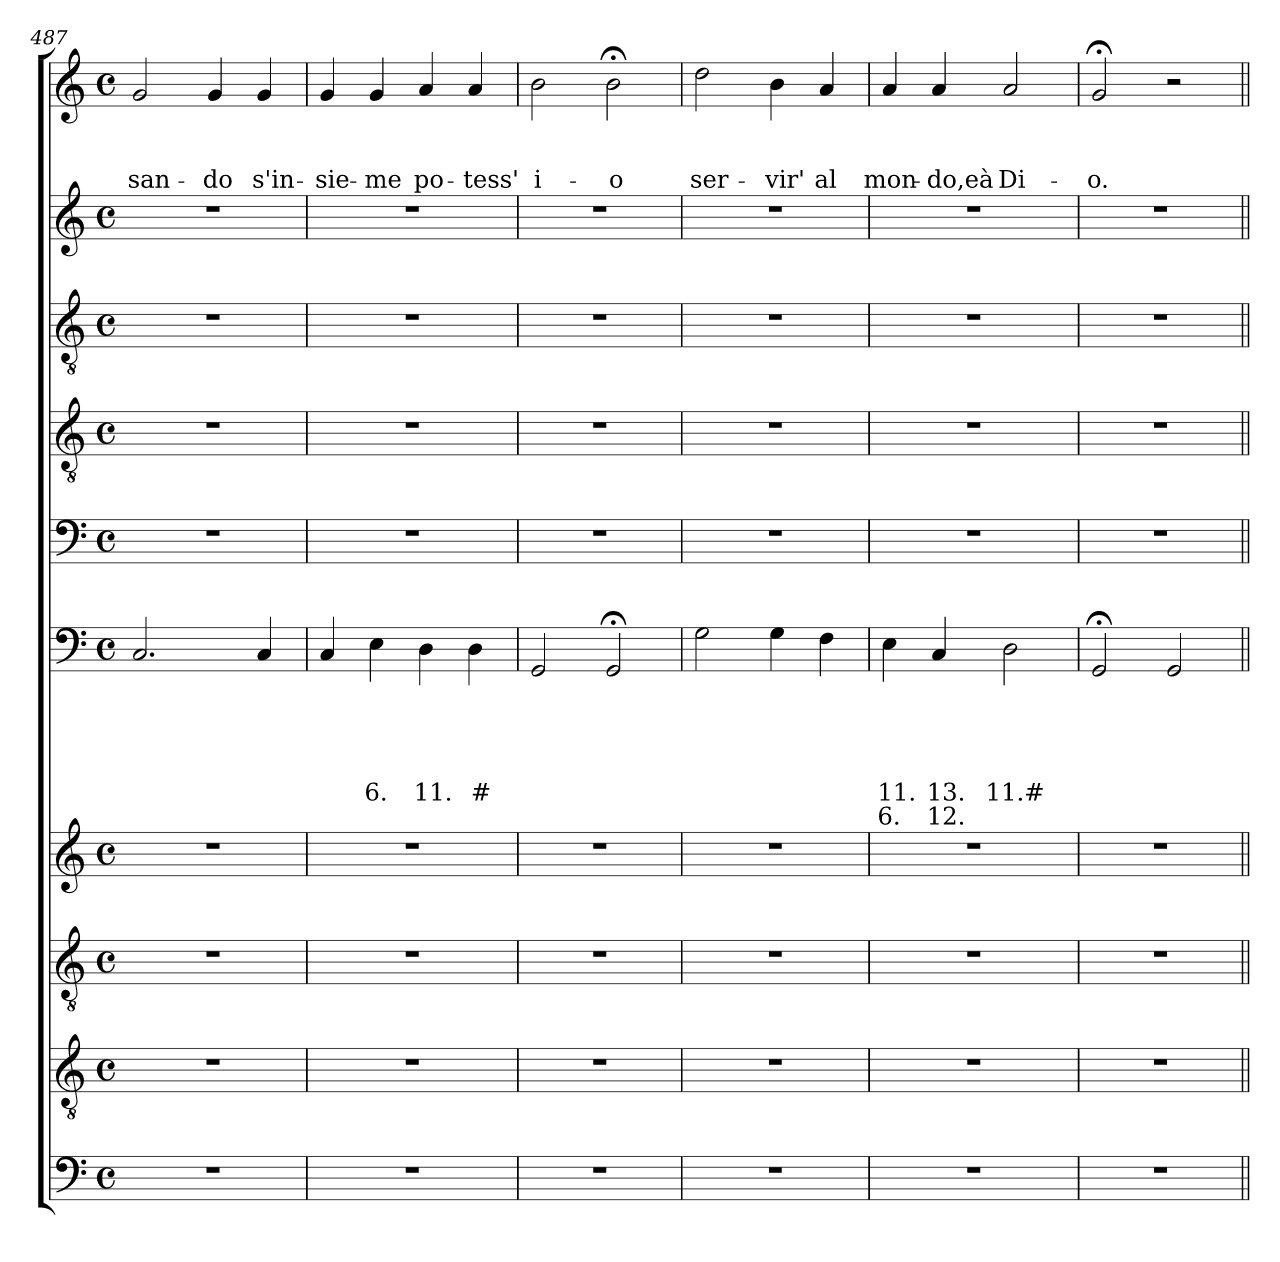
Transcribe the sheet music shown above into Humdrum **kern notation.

**kern	**kern	**kern	**kern	**kern	**text	**text	**text	**text	**text	**text	**kern	**kern	**kern	**kern	**kern	**text	**text	**text
*part10	*part9	*part8	*part7	*part6	*part6	*part6	*part6	*part6	*part6	*part6	*part5	*part4	*part3	*part2	*part1	*part1	*part1	*part1
*staff10	*staff9	*staff8	*staff7	*staff6	*staff6	*staff6	*staff6	*staff6	*staff6	*staff6	*staff5	*staff4	*staff3	*staff2	*staff1	*staff1	*staff1	*staff1
*clefF4	*clefGv2	*clefGv2	*clefG2	*clefF4	*	*	*	*	*	*	*clefF4	*clefGv2	*clefGv2	*clefG2	*clefG2	*	*	*
*k[]	*k[]	*k[]	*k[]	*k[]	*	*	*	*	*	*	*k[]	*k[]	*k[]	*k[]	*k[]	*	*	*
*C:	*C:	*C:	*C:	*C:	*	*	*	*	*	*	*C:	*C:	*C:	*C:	*C:	*	*	*
*M4/4	*M4/4	*M4/4	*M4/4	*M4/4	*	*	*	*	*	*	*M4/4	*M4/4	*M4/4	*M4/4	*M4/4	*	*	*
*met(c)	*met(c)	*met(c)	*met(c)	*met(c)	*	*	*	*	*	*	*met(c)	*met(c)	*met(c)	*met(c)	*met(c)	*	*	*
=487	=487	=487	=487	=487	=487	=487	=487	=487	=487	=487	=487	=487	=487	=487	=487	=487	=487	=487
1r	1r	1r	1r	2.C/	.	.	.	.	.	.	1r	1r	1r	1r	2g/	.	.	-san-
.	.	.	.	.	.	.	.	.	.	.	.	.	.	.	4g/	.	.	-do
.	.	.	.	4C/	.	.	.	.	.	.	.	.	.	.	4g/	.	.	s'in-
=488	=488	=488	=488	=488	=488	=488	=488	=488	=488	=488	=488	=488	=488	=488	=488	=488	=488	=488
1r	1r	1r	1r	4C/	.	.	.	.	.	.	1r	1r	1r	1r	4g/	.	.	-sie-
.	.	.	.	4E\	.	.	.	.	6.	.	.	.	.	.	4g/	.	.	-me
.	.	.	.	4D\	.	.	.	.	11.	.	.	.	.	.	4a/	.	.	po-
.	.	.	.	4D\	.	.	.	.	#	.	.	.	.	.	4a/	.	.	-tess'
=489	=489	=489	=489	=489	=489	=489	=489	=489	=489	=489	=489	=489	=489	=489	=489	=489	=489	=489
1r	1r	1r	1r	2GG/	.	.	.	.	.	.	1r	1r	1r	1r	2b\	.	.	i-
.	.	.	.	2GG;</	.	.	.	.	.	.	.	.	.	.	2b;<\	.	.	-o
!!LO:LB:g=z
=490	=490	=490	=490	=490	=490	=490	=490	=490	=490	=490	=490	=490	=490	=490	=490	=490	=490	=490
1r	1r	1r	1r	2G\	.	.	.	.	.	.	1r	1r	1r	1r	2dd\	.	.	ser-
.	.	.	.	4G\	.	.	.	.	.	.	.	.	.	.	4b\	.	.	-vir'
.	.	.	.	4F\	.	.	.	.	.	.	.	.	.	.	4a/	.	.	al
=491	=491	=491	=491	=491	=491	=491	=491	=491	=491	=491	=491	=491	=491	=491	=491	=491	=491	=491
1r	1r	1r	1r	4E\	.	.	.	.	11.	6.	1r	1r	1r	1r	4a/	.	.	mon-
.	.	.	.	4C/	.	.	.	.	13.	12.	.	.	.	.	4a/	.	.	-do,eà
.	.	.	.	2D\	.	.	.	.	11.#	.	.	.	.	.	2a/	.	.	Di-
=492	=492	=492	=492	=492	=492	=492	=492	=492	=492	=492	=492	=492	=492	=492	=492	=492	=492	=492
1r	1r	1r	1r	2GG;</	.	.	.	.	.	.	1r	1r	1r	1r	2g;</	.	.	-o.
.	.	.	.	2GG/	.	.	.	.	.	.	.	.	.	.	2r	.	.	.
=||	=||	=||	=||	=||	=||	=||	=||	=||	=||	=||	=||	=||	=||	=||	=||	=||	=||	=||
*-	*-	*-	*-	*-	*-	*-	*-	*-	*-	*-	*-	*-	*-	*-	*-	*-	*-	*-
